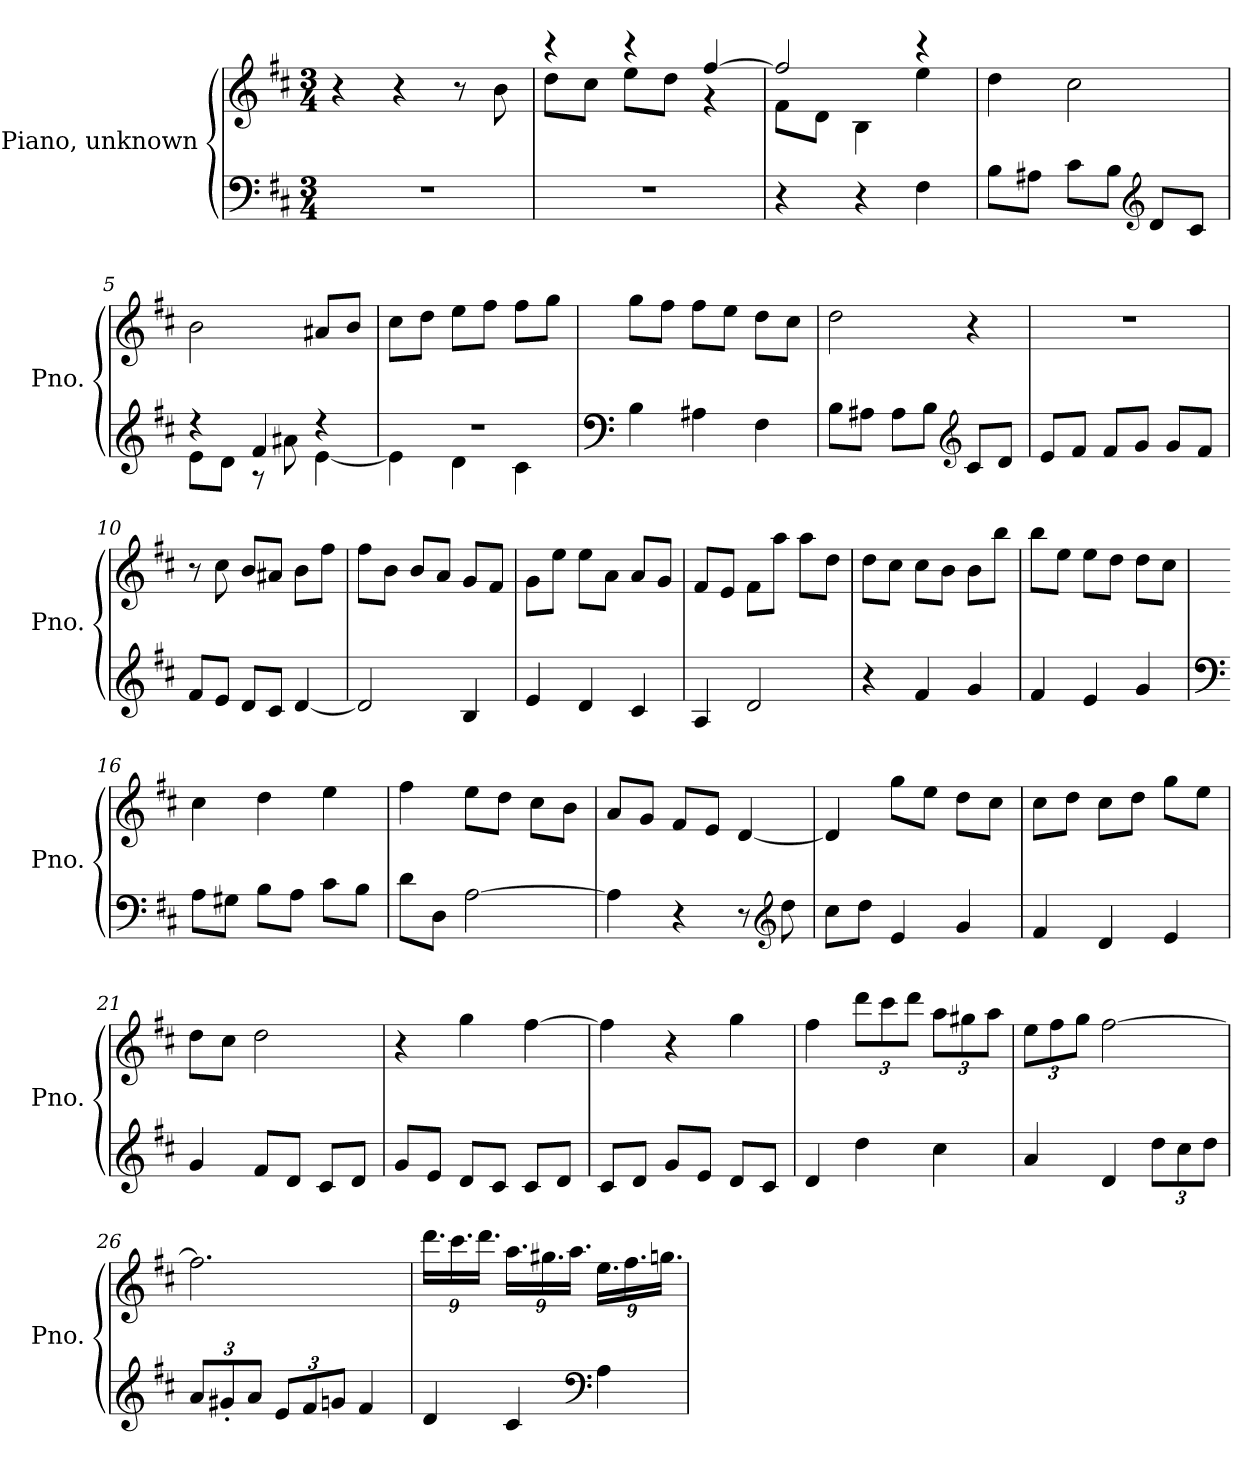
**kern	**kern
*part1	*part1
*staff2	*staff1
*I"Piano, unknown	*
*I'Pno.	*
*clefF4	*clefG2
*k[f#c#]	*k[f#c#]
*M3/4	*M3/4
*MM201	*MM201
=1	=1
2.r	4r
.	4r
.	8r
.	8b\
=2	=2
*	*^
2.r	4r	8dd\L
.	.	8cc#\J
.	4r	8ee\L
.	.	8dd\J
.	[4ff#/	4r
=3	=3	=3
4r	2ff#/]	8f#\L
.	.	8d\J
4r	.	4B\
4F#\	4r	4ee\
*	*v	*v
=4	=4
8B\L	4dd\
8A#X\J	.
8c#\L	2cc#\
8B\J	.
*clefG2	*
8d/L	.
8c#/J	.
=5	=5
*^	*
4r	8e\L	2b\
.	8d\J	.
4f#/	8r	.
.	8a#X\	.
4r	[4e\	8a#X/L
.	.	8b/J
=6	=6	=6
2.r	4e\]	8cc#\L
.	.	8dd\J
.	4d\	8ee\L
.	.	8ff#\J
.	4c#\	8ff#\L
.	.	8gg\J
*v	*v	*
!!LO:LB:g=z
=7	=7
*clefF4	*
4B\	8gg\L
.	8ff#\J
4A#X\	8ff#\L
.	8ee\J
4F#\	8dd\L
.	8cc#\J
=8	=8
8B\L	2dd\
8A#X\J	.
8A#\L	.
8B\J	.
*clefG2	*
8c#/L	4r
8d/J	.
=9	=9
8e/L	2.r
8f#/J	.
8f#/L	.
8g/J	.
8g/L	.
8f#/J	.
=10	=10
8f#/L	8r
8e/J	8cc#\
8d/L	8b/L
8c#/J	8a#X/J
[4d/	8b\L
.	8ff#\J
=11	=11
2d/]	8ff#\L
.	8b\J
.	8b/L
.	8a/J
4B/	8g/L
.	8f#/J
=12	=12
4e/	8g\L
.	8ee\J
4d/	8ee\L
.	8a\J
4c#/	8a/L
.	8g/J
!!LO:LB:g=z
=13	=13
4A/	8f#/L
.	8e/J
2d/	8f#\L
.	8aa\J
.	8aa\L
.	8dd\J
=14	=14
4r	8dd\L
.	8cc#\J
4f#/	8cc#\L
.	8b\J
4g/	8b\L
.	8bb\J
=15	=15
4f#/	8bb\L
.	8ee\J
4e/	8ee\L
.	8dd\J
4g/	8dd\L
.	8cc#\J
=16	=16
*clefF4	*
8A\L	4cc#\
8G#X\J	.
8B\L	4dd\
8A\J	.
8c#\L	4ee\
8B\J	.
=17	=17
8d\L	4ff#\
8D\J	.
[2A\	8ee\L
.	8dd\J
.	8cc#\L
.	8b\J
=18	=18
4A\]	8a/L
.	8g/J
4r	8f#/L
.	8e/J
8r	[4d/
*clefG2	*
8dd\	.
!!LO:LB:g=z
=19	=19
8cc#\L	4d/]
8dd\J	.
4e/	8gg\L
.	8ee\J
4g/	8dd\L
.	8cc#\J
=20	=20
4f#/	8cc#\L
.	8dd\J
4d/	8cc#\L
.	8dd\J
4e/	8gg\L
.	8ee\J
=21	=21
4g/	8dd\L
.	8cc#\J
8f#/L	2dd\
8d/J	.
8c#/L	.
8d/J	.
=22	=22
8g/L	4r
8e/J	.
8d/L	4gg\
8c#/J	.
8c#/L	[4ff#\
8d/J	.
=23	=23
8c#/L	4ff#\]
8d/J	.
8g/L	4r
8e/J	.
8d/L	4gg\
8c#/J	.
=24	=24
4d/	4ff#\
*	*Xbrackettup
4dd\	12ddd\L
.	12ccc#\
.	12ddd\J
4cc#\	12aa\L
.	12gg#X\
.	12aa\J
!!LO:LB:g=z
=25	=25
4a/	12ee\L
.	12ff#\
.	12gg\J
4d/	[2ff#\
*Xbrackettup	*
12dd\L	.
12cc#\	.
12dd\J	.
=26	=26
12a/L	2.ff#\]
12g#X'/	.
12a/J	.
12e/L	.
12f#/	.
12gn/J	.
4f#/	.
=27	=27
4d/	18.ddd\LL
.	18.ccc#\
.	18.ddd\JJ
4c#/	18.aa\LL
.	18.gg#X\
.	18.aa\JJ
*clefF4	*
4A\	18.ee\LL
.	18.ff#\
.	18.ggn\JJ
=	=
*-	*-
